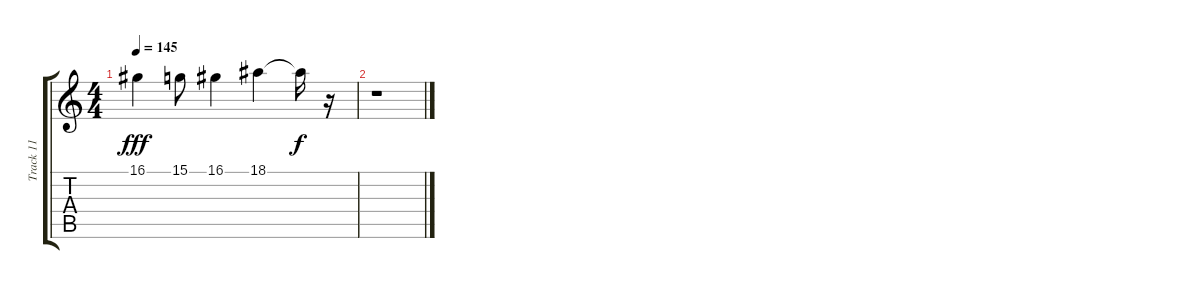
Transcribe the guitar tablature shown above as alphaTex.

\track ("Track 11" "Track 11") {instrument lead1square}
\staff {score tabs}
\tuning (E4 B3 G3 D3 A2 E2) {hide}
\ts (4 4)
\tempo 145
\clef g2
\ks c
16.1.4{dy fff} 15.1.8 16.1.4 18.1.4 18.1{t}.16{dy f} r.16 |
r.1
